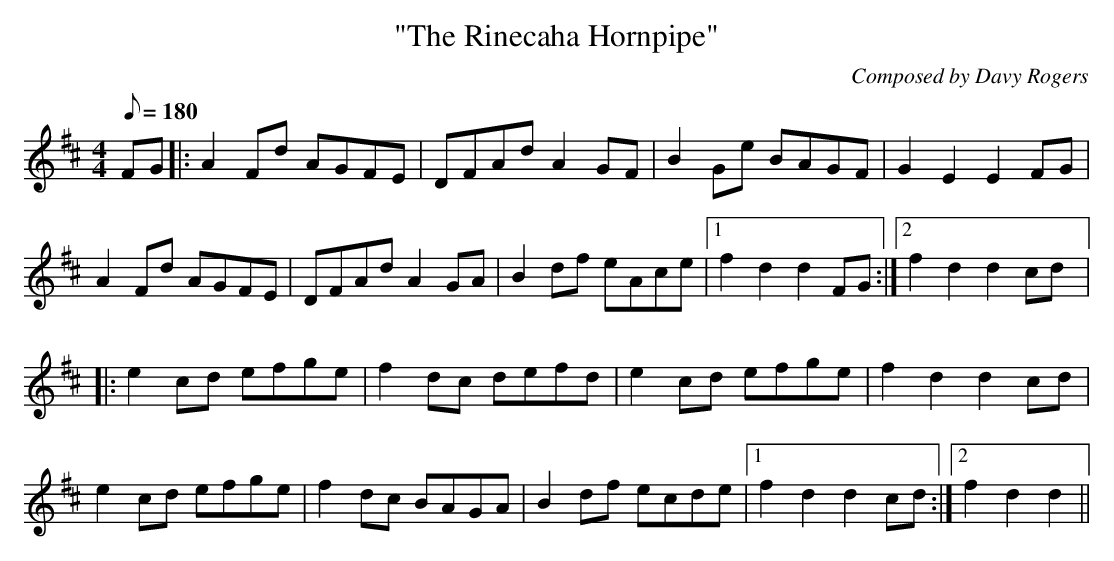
X:1
T:"The Rinecaha Hornpipe"
C:Composed by Davy Rogers
L:1/8
Q:180
K:D
M:4/4
FG|:A2 Fd AGFE|DFAd A2 GF|B2 Ge BAGF|G2 E2 E2 FG|
A2 Fd AGFE|DFAd A2 GA|B2 df eAce|1 f2 d2 d2 FG:|2 f2 d2 d2 cd|:
e2 cd efge|f2 dc defd|e2 cd efge|f2 d2 d2 cd|
e2 cd efge|f2 dc BAGA|B2 df ecde|1 f2 d2 d2 cd:|2 f2 d2 d2||
